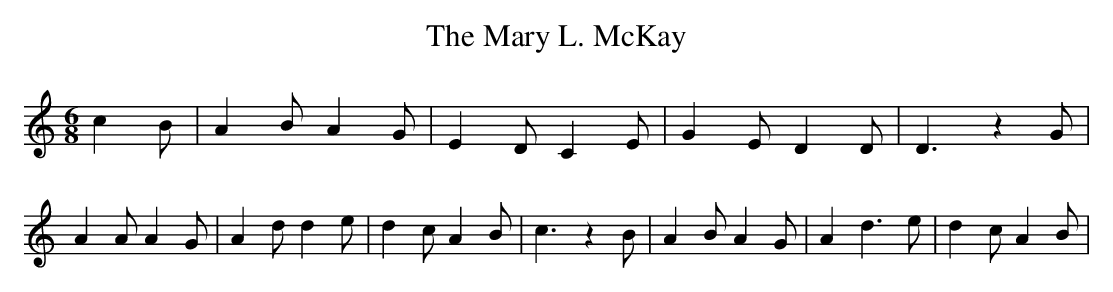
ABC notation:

X:1
T:The Mary L. McKay
M:6/8
L:1/4
K:C
 c B/2| A B/2 A G/2| E D/2 C E/2| G E/2 D D/2| D3/2 z G/2| A A/2 A G/2|\
 A d/2 d e/2| d c/2 A B/2| c3/2 z B/2| A B/2 A G/2| A d3/2 e/2| d c/2 A B/2|\
